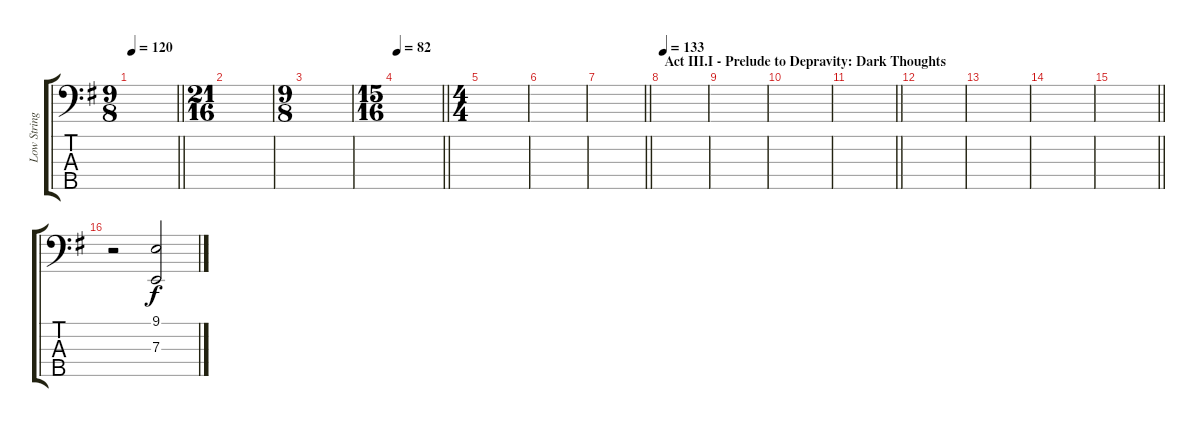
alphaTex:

\track ("Low Strings Standard" "Low String") {instrument stringensemble1}
\staff {score tabs}
\tuning (G2 D2 A1 E1 B0) {hide}
\ts (9 8)
\tempo 120
\clef f4
\barLineRight lightlight
\ks eminor
|
\ts (21 16)
|
\ts (9 8)
|
\ts (15 16)
\tempo 82
\barLineRight lightlight
|
\ts (4 4)
|
|
\barLineRight lightlight
|
\section ("" "Act III.I - Prelude to Depravity: Dark Thoughts")
\tempo 133
|
|
|
\barLineRight lightlight
|
|
|
|
\barLineRight lightlight
|
r.2 (9.1 7.3).2
